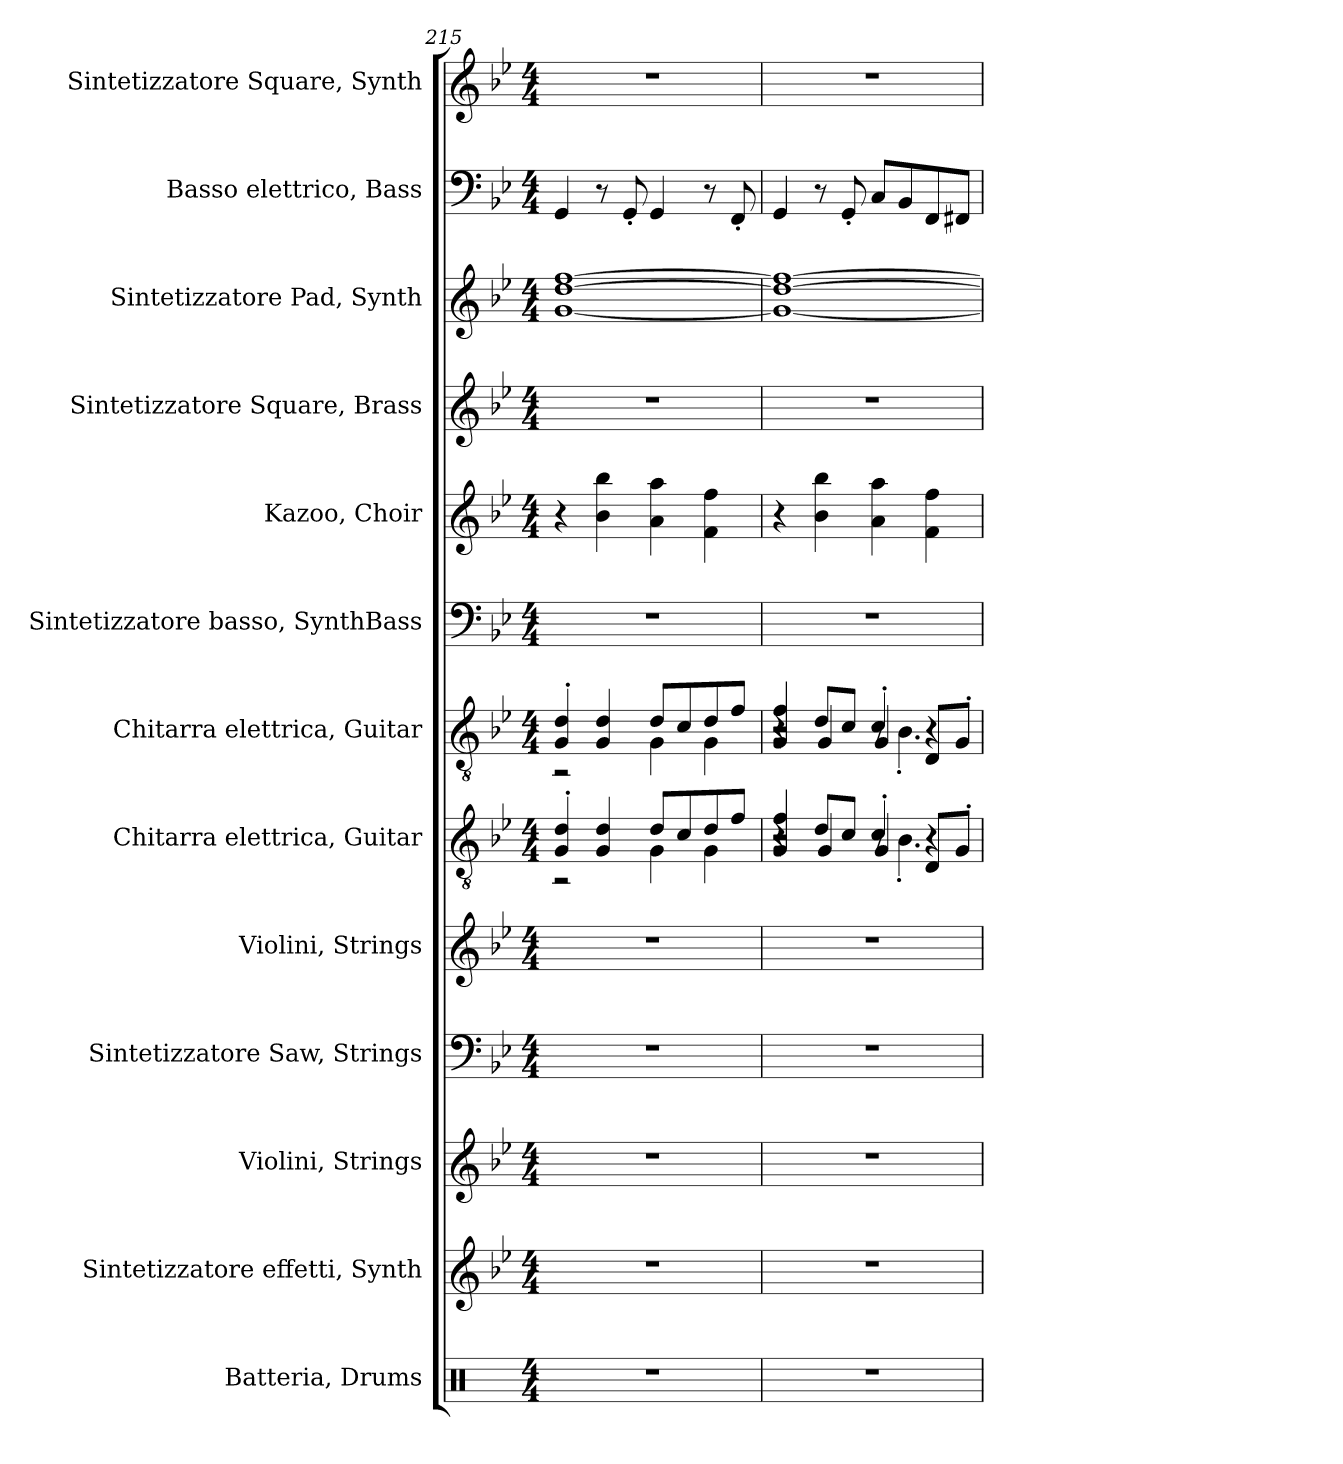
**kern	**kern	**kern	**kern	**kern	**kern	**kern	**kern	**kern	**kern	**kern	**kern	**kern
*part13	*part12	*part11	*part10	*part9	*part8	*part7	*part6	*part5	*part4	*part3	*part2	*part1
*staff13	*staff12	*staff11	*staff10	*staff9	*staff8	*staff7	*staff6	*staff5	*staff4	*staff3	*staff2	*staff1
*I"Batteria, Drums	*I"Sintetizzatore effetti, Synth	*I"Violini, Strings	*I"Sintetizzatore Saw, Strings	*I"Violini, Strings	*I"Chitarra elettrica, Guitar	*I"Chitarra elettrica, Guitar	*I"Sintetizzatore basso, SynthBass	*I"Kazoo, Choir	*I"Sintetizzatore Square, Brass	*I"Sintetizzatore Pad, Synth	*I"Basso elettrico, Bass	*I"Sintetizzatore Square, Synth
*I'Batt.	*I'Sint.	*I'Vl.	*I'Sint.	*I'Vl.	*I'Chit. el.	*I'Chit. el.	*I'Sint.	*I'Kaz.	*I'Sint.	*I'Sint.	*I'B. el.	*I'Sint.
*clefX	*clefG2	*clefG2	*clefF4	*clefG2	*clefGv2	*clefGv2	*clefF4	*clefG2	*clefG2	*clefG2	*clefF4	*clefG2
*	*	*	*	*	*	*	*	*	*	*	*ITrd7c12	*
*k[]	*k[b-e-]	*k[b-e-]	*k[b-e-]	*k[b-e-]	*k[b-e-]	*k[b-e-]	*k[b-e-]	*k[b-e-]	*k[b-e-]	*k[b-e-]	*k[b-e-]	*k[b-e-]
*M4/4	*M4/4	*M4/4	*M4/4	*M4/4	*M4/4	*M4/4	*M4/4	*M4/4	*M4/4	*M4/4	*M4/4	*M4/4
=215	=215	=215	=215	=215	=215	=215	=215	=215	=215	=215	=215	=215
*	*	*	*	*	*^	*^	*	*	*	*^	*	*
1r	1r	1r	1r	1r	4G/' 4d/'	2r	4G/' 4d/'	2r	1r	4r	1r	[1dd [1ff	[1g	4GGG/	1r
.	.	.	.	.	4G/ 4d/	.	4G/ 4d/	.	.	4b-\ 4bb-\	.	.	.	8r	.
.	.	.	.	.	.	.	.	.	.	.	.	.	.	8GGG'/	.
.	.	.	.	.	8d/L	4G\	8d/L	4G\	.	4a\ 4aa\	.	.	.	4GGG/	.
.	.	.	.	.	8c/	.	8c/	.	.	.	.	.	.	.	.
.	.	.	.	.	8d/	4G\	8d/	4G\	.	4f\ 4ff\	.	.	.	8r	.
.	.	.	.	.	8f/J	.	8f/J	.	.	.	.	.	.	8FFF'/	.
=216	=216	=216	=216	=216	=216	=216	=216	=216	=216	=216	=216	=216	=216	=216	=216
*	*	*	*	*	*	*^	*	*^	*	*	*	*	*	*	*
1r	1r	1r	1r	1r	4G/ 4f/	2r	4r	4G/ 4f/	2r	4r	1r	4r	1r	1dd_ 1ff_	1g_	4GGG/	1r
.	.	.	.	.	8d/L	.	4G/	8d/L	.	4G/	.	4b-\ 4bb-\	.	.	.	8r	.
.	.	.	.	.	8c/J	.	.	8c/J	.	.	.	.	.	.	.	8GGG'/	.
.	.	.	.	.	4c'/	8r	4G/	4c'/	8r	4G/	.	4a\ 4aa\	.	.	.	8CC/L	.
.	.	.	.	.	.	4.B-'\	.	.	4.B-'\	.	.	.	.	.	.	8BBB-/	.
.	.	.	.	.	8D/L	.	4r	8D/L	.	4r	.	4f\ 4ff\	.	.	.	8FFF/	.
.	.	.	.	.	8G'/J	.	.	8G'/J	.	.	.	.	.	.	.	8FFF#X/J	.
*	*	*	*	*	*v	*v	*v	*	*	*	*	*	*	*v	*v	*	*
*	*	*	*	*	*	*v	*v	*v	*	*	*	*	*	*
=	=	=	=	=	=	=	=	=	=	=	=	=
*-	*-	*-	*-	*-	*-	*-	*-	*-	*-	*-	*-	*-
